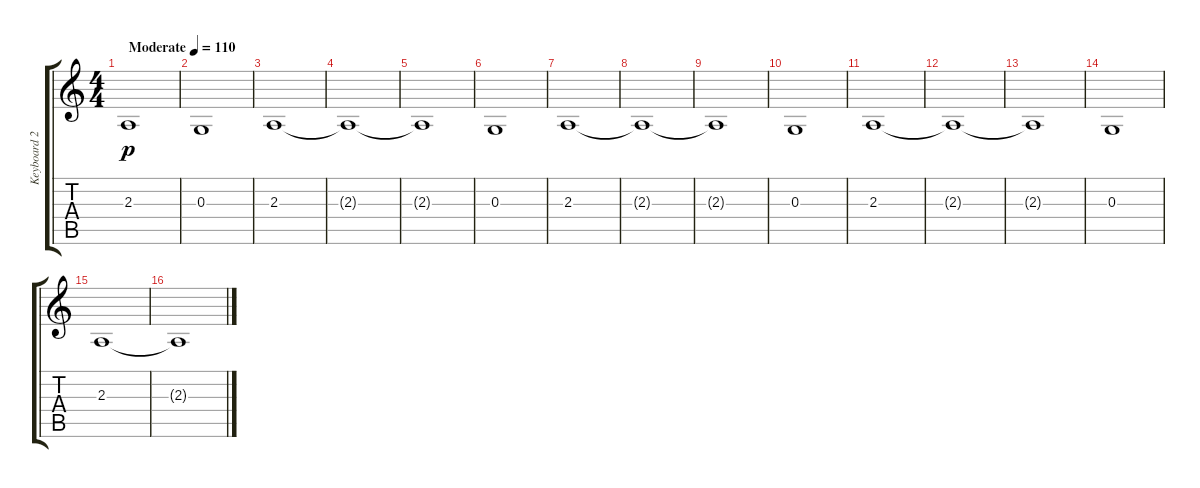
\track ("Keyboard 2" "Keyboard 2") {instrument synthstrings2}
\staff {score tabs}
\tuning (E4 B3 G3 D3 A2 E2) {hide}
\ts (4 4)
\tempo (110 "Moderate")
\clef g2
\ks c
2.3.1{dy p instrument synthstrings2} |
0.3.1 |
2.3.1 |
2.3{t}.1 |
2.3{t}.1 |
0.3.1 |
2.3.1 |
2.3{t}.1 |
2.3{t}.1 |
0.3.1 |
2.3.1 |
2.3{t}.1 |
2.3{t}.1 |
0.3.1 |
2.3.1 |
2.3{t}.1
